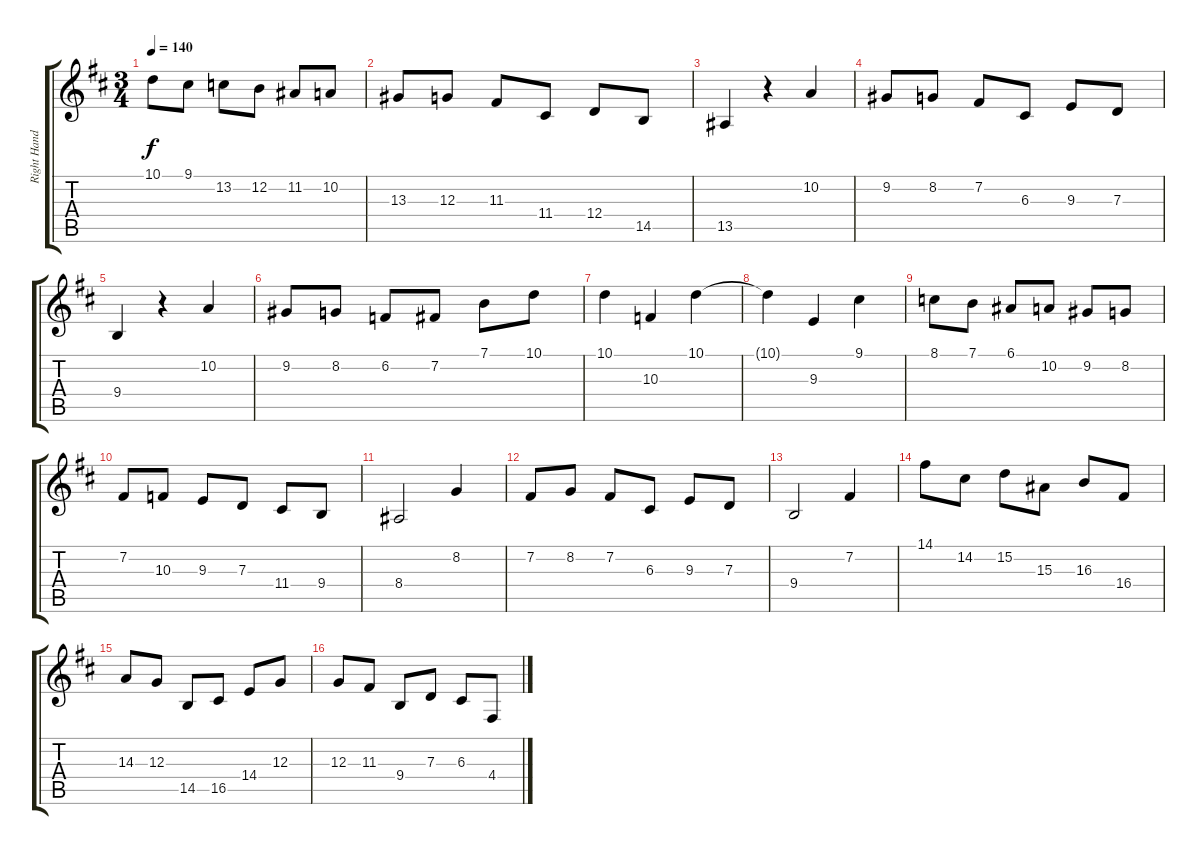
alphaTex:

\track ("Right Hand Lead" "Right Hand") {instrument acousticgrandpiano}
\staff {score tabs}
\tuning (E4 B3 G3 D3 A2 E2) {hide}
\ts (3 4)
\tempo 140
\clef g2
\ks d
10.1.8{dy f} 9.1.8 13.2.8 12.2.8 11.2.8 10.2.8 |
13.3.8 12.3.8 11.3.8 11.4.8 12.4.8 14.5.8 |
13.5.4 r.4 10.2.4 |
9.2.8 8.2.8 7.2.8 6.3.8 9.3.8 7.3.8 |
9.4.4 r.4 10.2.4 |
9.2.8 8.2.8 6.2.8 7.2.8 7.1.8 10.1.8 |
10.1.4 10.3.4 10.1.4 |
10.1{t}.4 9.3.4 9.1.4 |
8.1.8 7.1.8 6.1.8 10.2.8 9.2.8 8.2.8 |
7.2.8 10.3.8 9.3.8 7.3.8 11.4.8 9.4.8 |
8.4.2 8.2.4 |
7.2.8 8.2.8 7.2.8 6.3.8 9.3.8 7.3.8 |
9.4.2 7.2.4 |
14.1.8 14.2.8 15.2.8 15.3.8 16.3.8 16.4.8 |
14.3.8 12.3.8 14.5.8 16.5.8 14.4.8 12.3.8 |
12.3.8 11.3.8 9.4.8 7.3.8 6.3.8 4.4.8
